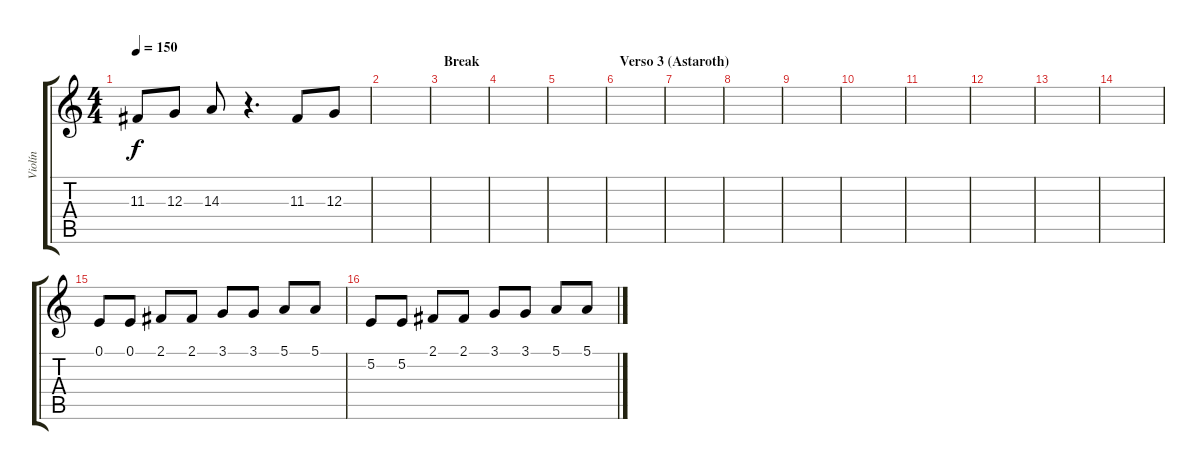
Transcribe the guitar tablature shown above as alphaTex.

\track ("Violín" "Violín") {instrument violin}
\staff {score tabs}
\tuning (E4 B3 G3 D3 A2 E2) {hide}
\ts (4 4)
\tempo 150
\clef g2
\ks c
11.3.8{dy f} 12.3.8 14.3.8 r.4{d} 11.3.8 12.3.8 |
|
\section ("" "Break")
|
|
|
\section ("" "Verso 3 (Astaroth)")
|
|
|
|
|
|
|
|
|
0.1.8{volume 10} 0.1.8 2.1.8 2.1.8 3.1.8 3.1.8 5.1.8 5.1.8 |
5.2.8 5.2.8 2.1.8 2.1.8 3.1.8 3.1.8 5.1.8 5.1.8
